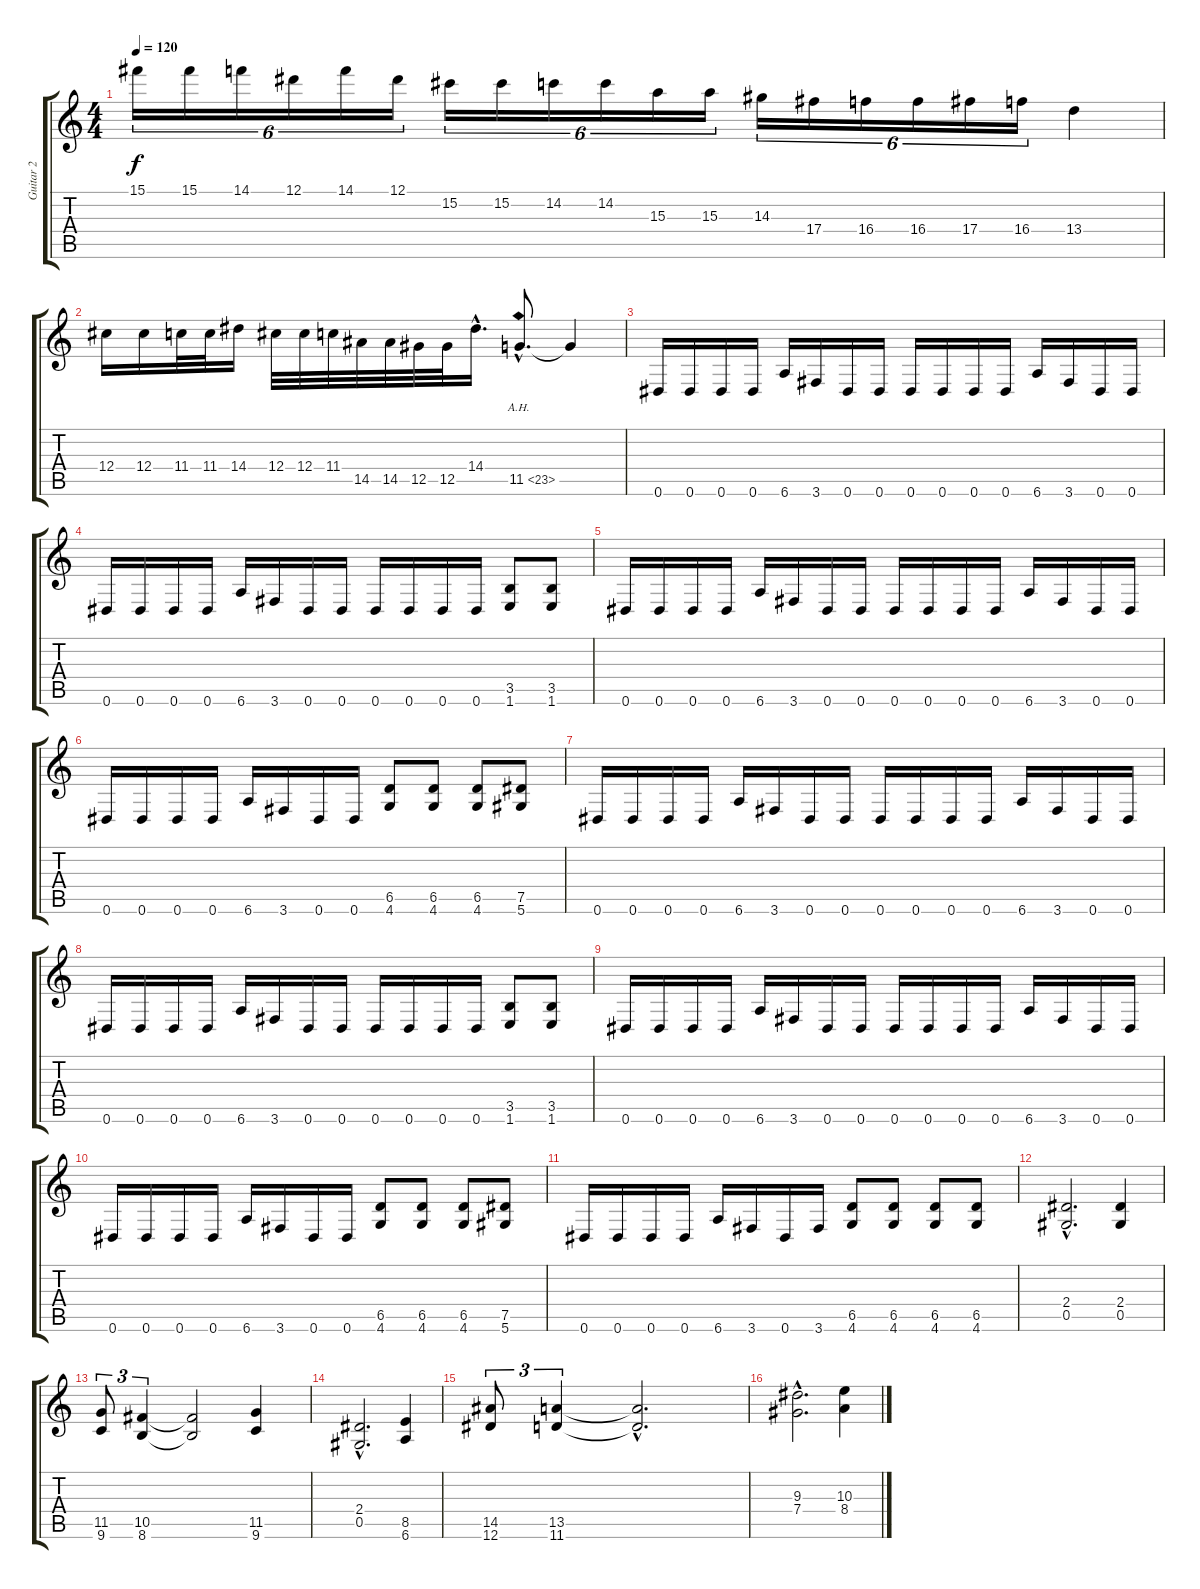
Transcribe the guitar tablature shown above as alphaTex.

\track ("Guitar 2 " "Guitar 2 ") {instrument overdrivenguitar}
\staff {score tabs}
\tuning (Eb4 Bb3 Gb3 Db3 Ab2 Eb2) {hide}
\ts (4 4)
\tempo 120
\clef g2
\ks c
15.1.16{tu (6 4) dy f} 15.1.16{tu (6 4)} 14.1.16{tu (6 4)} 12.1.16{tu (6 4)} 14.1.16{tu (6 4)} 12.1.16{tu (6 4)} 15.2.16{tu (6 4)} 15.2.16{tu (6 4)} 14.2.16{tu (6 4)} 14.2.16{tu (6 4)} 15.3.16{tu (6 4)} 15.3.16{tu (6 4)} 14.3.16{tu (6 4)} 17.4.16{tu (6 4)} 16.4.16{tu (6 4)} 16.4.16{tu (6 4)} 17.4.16{tu (6 4)} 16.4.16{tu (6 4)} 13.4.4 |
12.4.16 12.4.16 11.4.32 11.4.32 14.4.16 12.4.32 12.4.32 11.4.32 14.5.32 14.5.32 12.5.32 12.5.32 14.4{hac}.16{d} 11.5{ah 12 hac}.8{d} 11.5{t}.4 |
0.6.16 0.6.16 0.6.16 0.6.16 6.6.16 3.6.16 0.6.16 0.6.16 0.6.16 0.6.16 0.6.16 0.6.16 6.6.16 3.6.16 0.6.16 0.6.16 |
0.6.16 0.6.16 0.6.16 0.6.16 6.6.16 3.6.16 0.6.16 0.6.16 0.6.16 0.6.16 0.6.16 0.6.16 (3.5 1.6).8 (3.5 1.6).8 |
0.6.16 0.6.16 0.6.16 0.6.16 6.6.16 3.6.16 0.6.16 0.6.16 0.6.16 0.6.16 0.6.16 0.6.16 6.6.16 3.6.16 0.6.16 0.6.16 |
0.6.16 0.6.16 0.6.16 0.6.16 6.6.16 3.6.16 0.6.16 0.6.16 (6.5 4.6).8 (6.5 4.6).8 (6.5 4.6).8 (7.5 5.6).8 |
0.6.16 0.6.16 0.6.16 0.6.16 6.6.16 3.6.16 0.6.16 0.6.16 0.6.16 0.6.16 0.6.16 0.6.16 6.6.16 3.6.16 0.6.16 0.6.16 |
0.6.16 0.6.16 0.6.16 0.6.16 6.6.16 3.6.16 0.6.16 0.6.16 0.6.16 0.6.16 0.6.16 0.6.16 (3.5 1.6).8 (3.5 1.6).8 |
0.6.16 0.6.16 0.6.16 0.6.16 6.6.16 3.6.16 0.6.16 0.6.16 0.6.16 0.6.16 0.6.16 0.6.16 6.6.16 3.6.16 0.6.16 0.6.16 |
0.6.16 0.6.16 0.6.16 0.6.16 6.6.16 3.6.16 0.6.16 0.6.16 (6.5 4.6).8 (6.5 4.6).8 (6.5 4.6).8 (7.5 5.6).8 |
0.6.16 0.6.16 0.6.16 0.6.16 6.6.16 3.6.16 0.6.16 3.6.16 (6.5 4.6).8 (6.5 4.6).8 (6.5 4.6).8 (6.5 4.6).8 |
(2.4{hac} 0.5{hac}).2{d} (2.4 0.5).4 |
(11.5 9.6).8{tu (3 2)} (10.5 8.6).4{tu (3 2)} (10.5{t} 8.6{t}).2 (11.5 9.6).4 |
(2.4{hac} 0.5{hac}).2{d} (8.5 6.6).4 |
(14.5 12.6).8{tu (3 2)} (13.5 11.6).4{tu (3 2)} (13.5{hac t} 11.6{hac t}).2{d} |
(9.3{hac} 7.4{hac}).2{d} (10.3 8.4).4
